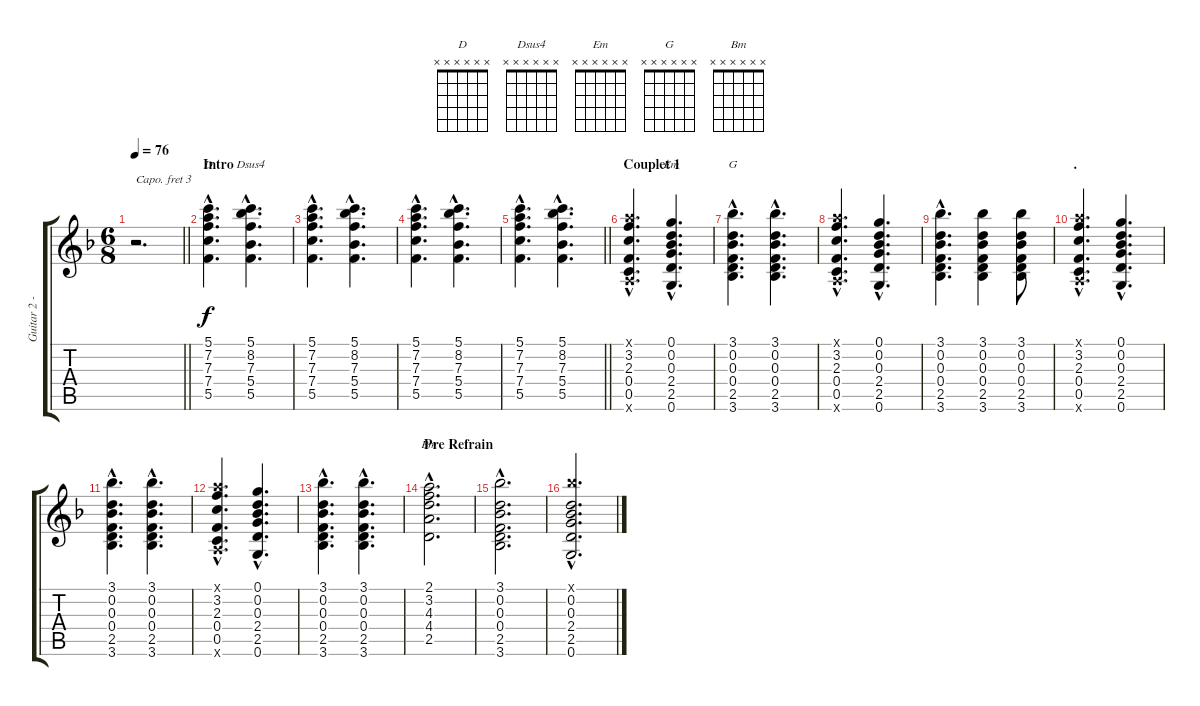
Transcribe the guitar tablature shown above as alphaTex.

\track ("Guitar 2 - Chords (capo 3)" "Guitar 2 -") {instrument acousticguitarnylon}
\staff {score tabs}
\capo 3
\tuning (E4 B3 G3 D3 A2 E2) {hide}
\chord ("D" x x x x x x)
\chord ("Dsus4" x x x x x x)
\chord ("Em" x x x x x x)
\chord ("G" x x x x x x)
\chord ("Bm" x x x x x x)
\ts (6 8)
\tempo 76
\clef g2
\barLineRight lightlight
\ks f
r.2{d dy f instrument acousticguitarnylon} |
\section ("" "Intro")
(5.1{hac} 7.2{hac} 7.3{hac} 7.4{hac} 5.5{hac}).4{d ch "D"} (5.1{hac} 8.2{hac} 7.3{hac} 5.4{hac} 5.5{hac}).4{d ch "Dsus4"} |
(5.1{hac} 7.2{hac} 7.3{hac} 7.4{hac} 5.5{hac}).4{d} (5.1{hac} 8.2{hac} 7.3{hac} 5.4{hac} 5.5{hac}).4{d} |
(5.1{hac} 7.2{hac} 7.3{hac} 7.4{hac} 5.5{hac}).4{d} (5.1{hac} 8.2{hac} 7.3{hac} 5.4{hac} 5.5{hac}).4{d} |
\barLineRight lightlight
(5.1{hac} 7.2{hac} 7.3{hac} 7.4{hac} 5.5{hac}).4{d} (5.1{hac} 8.2{hac} 7.3{hac} 5.4{hac} 5.5{hac}).4{d} |
\section ("" "Couplet 1")
(2.1{hac x} 3.2{hac} 2.3{hac} 0.4{hac} 0.5{hac} 2.6{hac x}).4{d} (0.1{hac} 0.2{hac} 0.3{hac} 2.4{hac} 2.5{hac} 0.6{hac}).4{d ch "Em"} |
(3.1{hac} 0.2{hac} 0.3{hac} 0.4{hac} 2.5{hac} 3.6{hac}).4{d ch "G"} (3.1{hac} 0.2{hac} 0.3{hac} 0.4{hac} 2.5{hac} 3.6{hac}).4{d} |
(2.1{hac x} 3.2{hac} 2.3{hac} 0.4{hac} 0.5{hac} 2.6{hac x}).4{d} (0.1{hac} 0.2{hac} 0.3{hac} 2.4{hac} 2.5{hac} 0.6{hac}).4{d} |
(3.1{hac} 0.2{hac} 0.3{hac} 0.4{hac} 2.5{hac} 3.6{hac}).4{d} (3.1 0.2 0.3 0.4 2.5 3.6).4 (3.1 0.2 0.3 0.4 2.5 3.6).8 |
\section ("" ".")
(2.1{hac x} 3.2{hac} 2.3{hac} 0.4{hac} 0.5{hac} 2.6{hac x}).4{d} (0.1{hac} 0.2{hac} 0.3{hac} 2.4{hac} 2.5{hac} 0.6{hac}).4{d} |
(3.1{hac} 0.2{hac} 0.3{hac} 0.4{hac} 2.5{hac} 3.6{hac}).4{d} (3.1{hac} 0.2{hac} 0.3{hac} 0.4{hac} 2.5{hac} 3.6{hac}).4{d} |
(2.1{hac x} 3.2{hac} 2.3{hac} 0.4{hac} 0.5{hac} 2.6{hac x}).4{d} (0.1{hac} 0.2{hac} 0.3{hac} 2.4{hac} 2.5{hac} 0.6{hac}).4{d} |
(3.1{hac} 0.2{hac} 0.3{hac} 0.4{hac} 2.5{hac} 3.6{hac}).4{d} (3.1{hac} 0.2{hac} 0.3{hac} 0.4{hac} 2.5{hac} 3.6{hac}).4{d} |
\section ("" "Pre Refrain")
(2.1{hac} 3.2{hac} 4.3{hac} 4.4{hac} 2.5{hac}).2{d ch "Bm"} |
(3.1{hac} 0.2{hac} 0.3{hac} 0.4{hac} 2.5{hac} 3.6{hac}).2{d} |
(3.1{hac x} 0.2{hac} 0.3{hac} 2.4{hac} 2.5{hac} 0.6{hac}).2{d}
